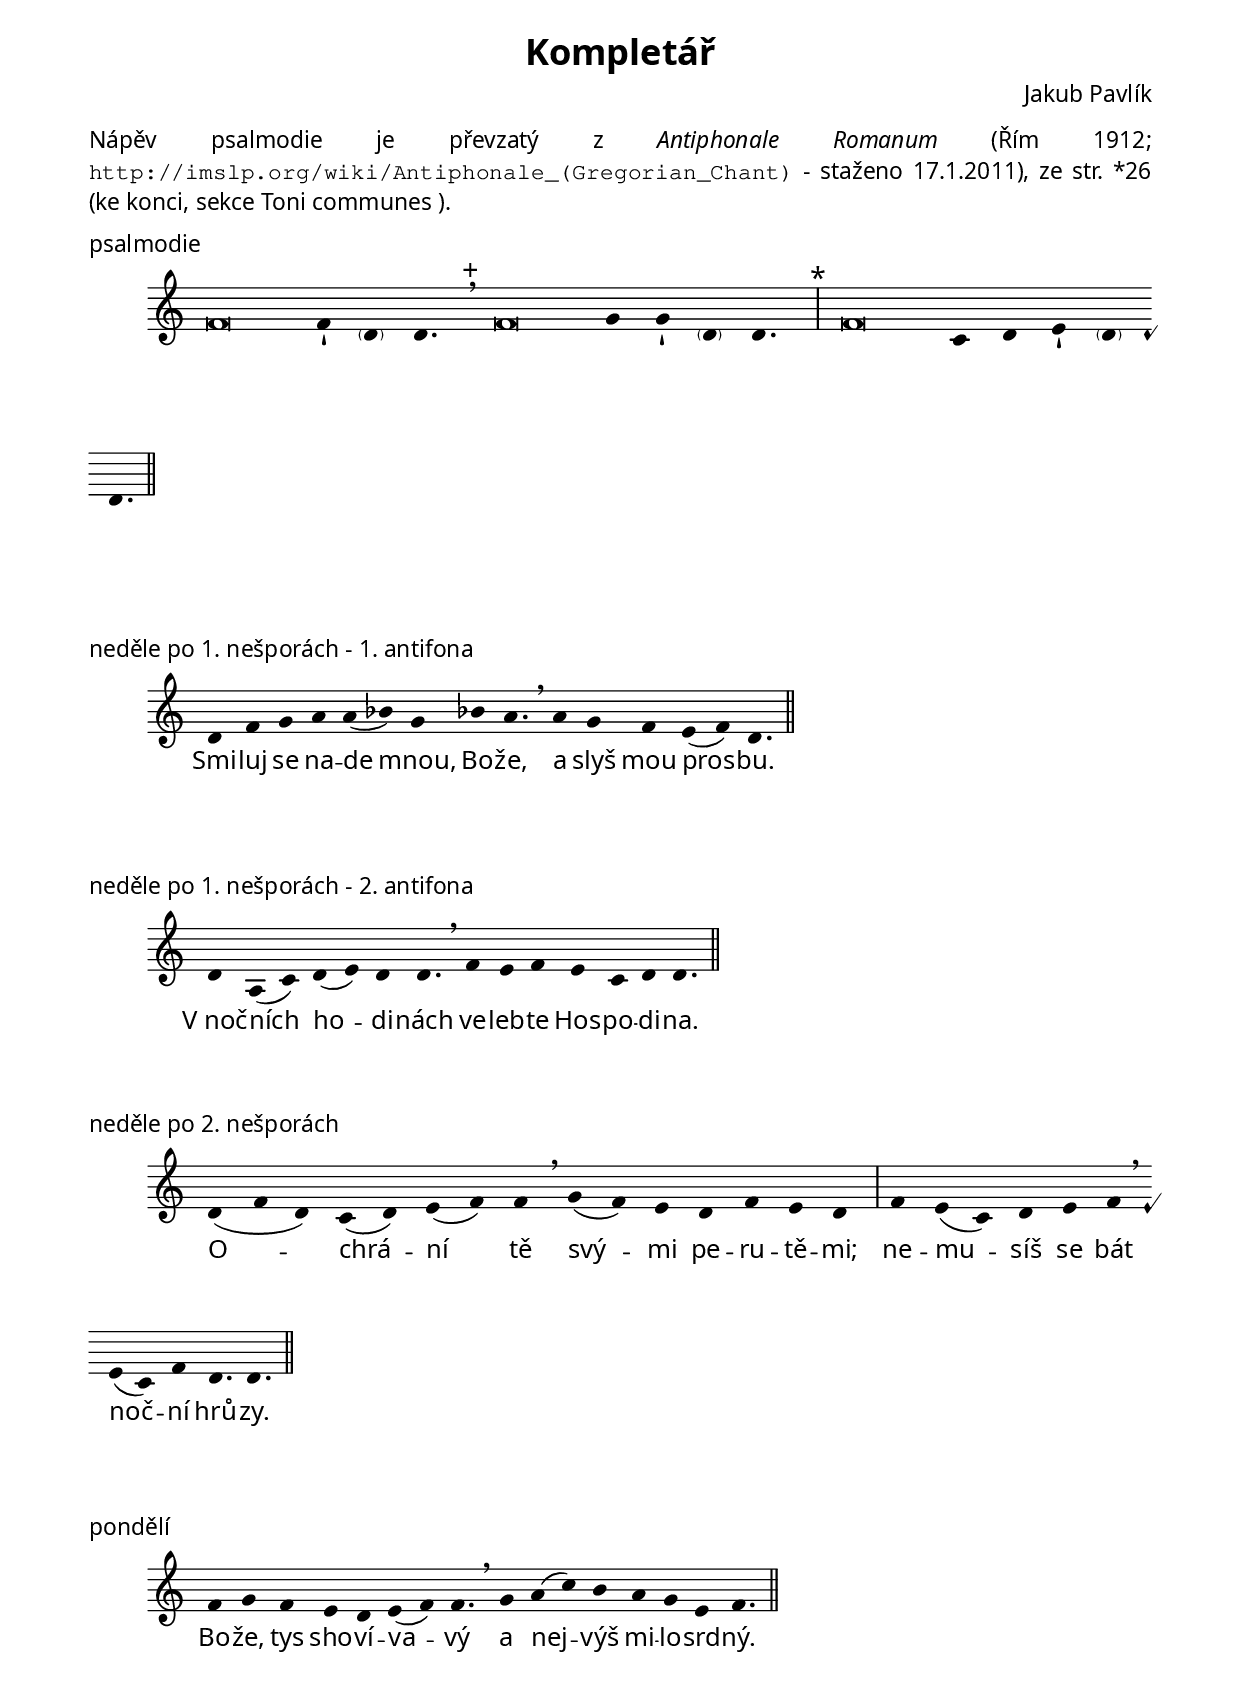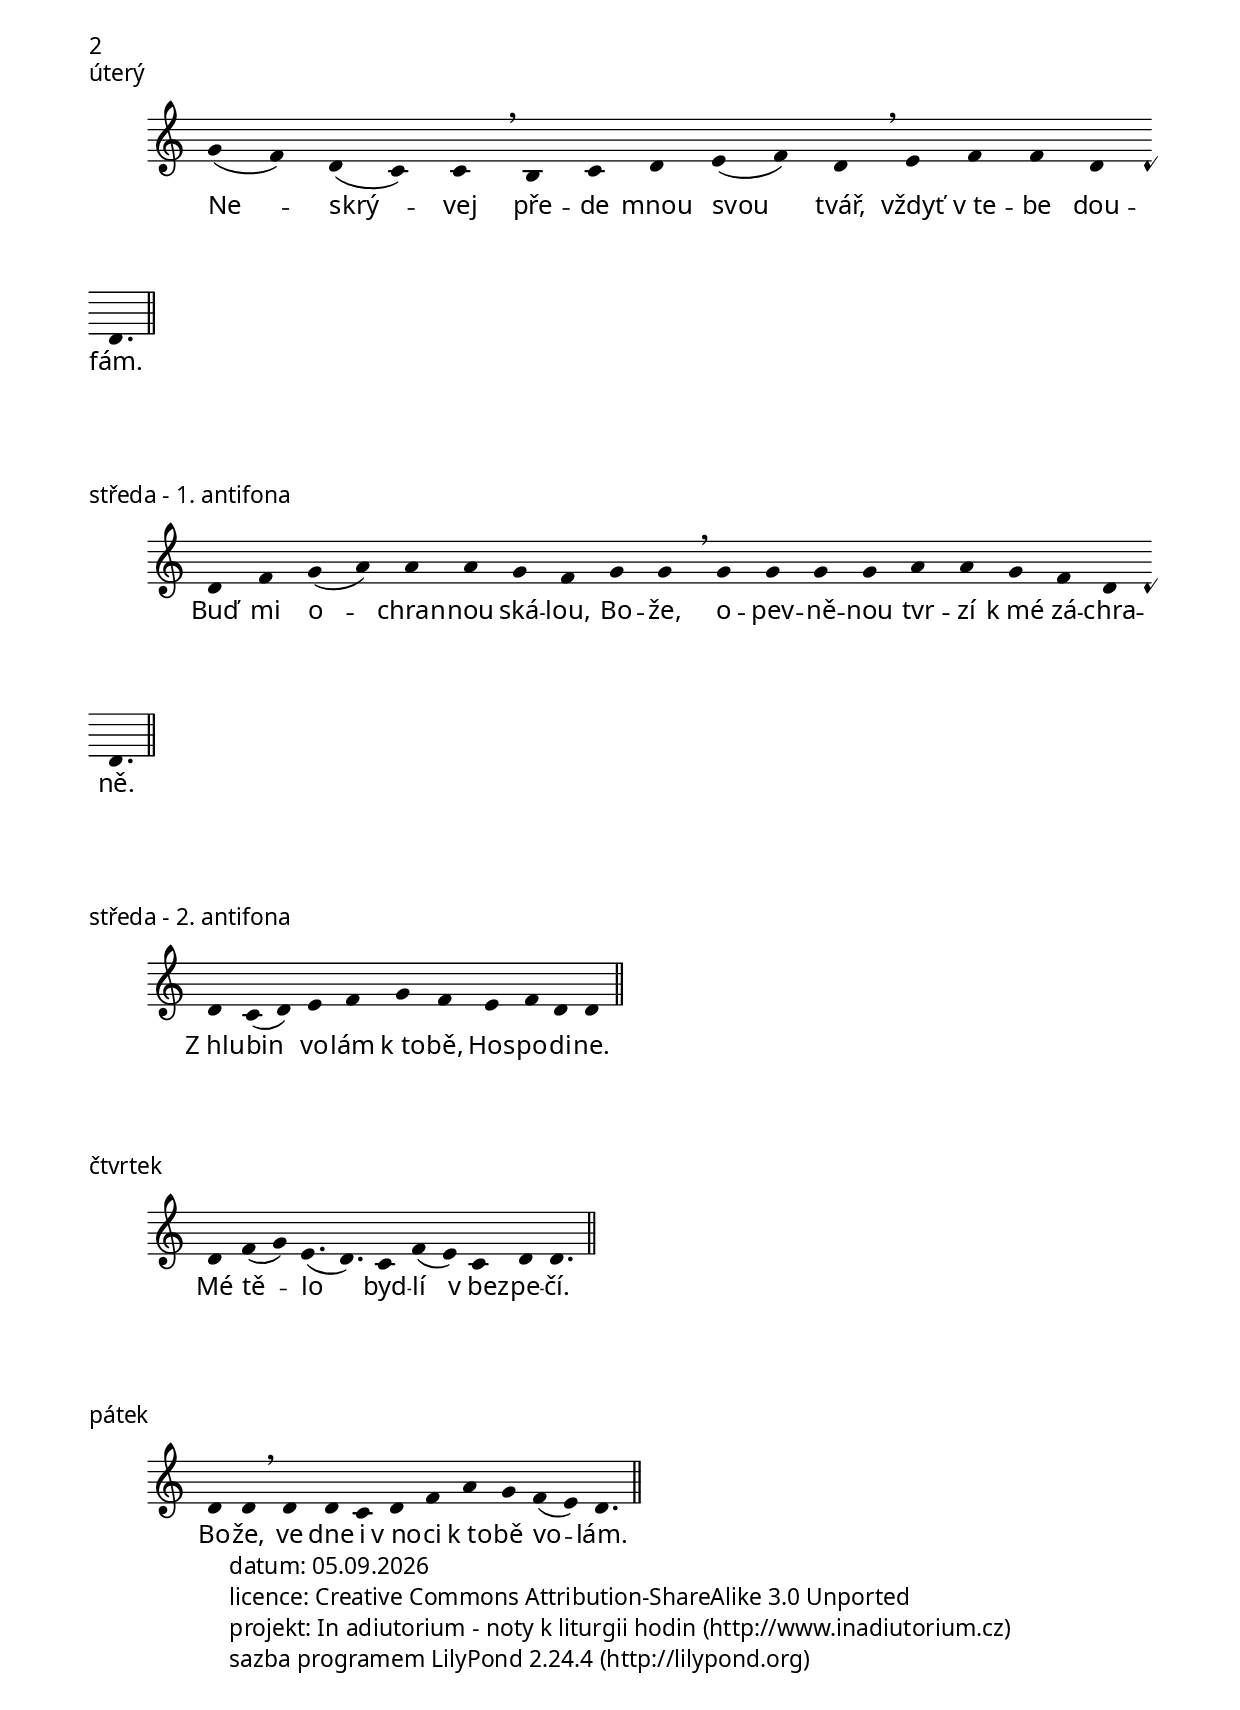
\version "2.12.3"

\header {
  title = "Kompletář"
  composer = "Jakub Pavlík"
}

\include "spolecne.ly"

\paper {
  ragged-bottom=##f
  ragged-last-bottom=##f
}

\markup {
  \justify {
    Nápěv psalmodie je převzatý z \italic{Antiphonale Romanum} (Řím 1912;
    \typewriter{http://imslp.org/wiki/Antiphonale_(Gregorian_Chant)} - 
    staženo 17.1.2011),
    ze str. *26 (ke konci, sekce "Toni communes").
  }
}

\score {
  \relative c' {
    \choralniRezim
    
    f\breve f4-| \parenthesize d d4. \breathe \mark "+"
    f\breve g4 g-| \parenthesize d d4. \bar "|" \mark "*"
    f\breve c4 d e-| \parenthesize d d4. \bar "||"
  }
  \header {
    piece = "psalmodie"
  }
}

\score {
  \relative c' {
    \choralniRezim

    % h bude mit nozicku nahoru - jinak se tu totiz prekryva becko s ligaturou
    \override Stem #'neutral-direction = #up

    d4 f g a a( bes) g bes a4. \breathe
    a4 g f e( f) d4. \bar "||"
  }
  \addlyrics {
    Smi -- luj se na -- de mnou, Bo -- že, a slyš mou pros -- bu.
  }
  \header {
    piece = "neděle po 1. nešporách - 1. antifona"
  }
}

\score {
  \relative c' {
    \choralniRezim
    d4 a( c) d( e) d d4. \breathe
    f4 e f e c d d4. \bar "||"
  }
  \addlyrics {
    V_noč -- ních ho -- di -- nách ve -- leb -- te Hos -- po -- di -- na.
  }
  \header {
    piece = "neděle po 1. nešporách - 2. antifona"
  }
}

\score {
  \relative c' {
    \choralniRezim
    d4( f d) c( d) e( f) f \breathe
    g( f) e d f e d \bar "|"
    f e( c) d e f \breathe
    e( c) f d4. d4. \bar "||"
  }
  \addlyrics {
    O -- chrá -- ní tě svý -- mi pe -- ru -- tě -- mi;
    ne -- mu -- síš se bát noč -- ní hrů -- zy.
  }
  \header {
    piece = "neděle po 2. nešporách"
  }
}

\score {
  \relative c' {
    \choralniRezim
    f4 g f e d e( f) f4. \breathe
    g4 a( c) b a g e f4. \bar "||"
  }
  \addlyrics {
    Bo -- že, tys sho -- ví -- va -- vý a nej -- výš mi -- lo -- srd -- ný.
  }
  \header {
    piece = "pondělí"
  }
}

\pageBreak % -----------------------------------------

\score {
  \relative c' {
    \choralniRezim
    g'4( f) d( c) c \breathe
    b c d e( f) d \breathe
    e f f d d4. \bar "||"
  }
  \addlyrics {
    Ne -- skrý -- vej pře -- de mnou svou tvář,
    vždyť v_te -- be dou -- fám.
  }
  \header {
    piece = "úterý"
  }
}

\score {
  \relative c' {
    \choralniRezim
    d4 f g( a) a a g f g g \breathe
    g g g g a a g f d4 d4. \bar "||"
  }
  \addlyrics {
    Buď mi o -- chran -- nou ská -- lou, Bo -- že,
    o -- pev -- ně -- nou tvr -- zí k_mé zá -- chra -- ně.
  }
  \header {
    piece = "středa - 1. antifona"
  }
}

\score {
  \relative c' {
    \choralniRezim
    d4 c( d) e f g f e f d d \bar "||"
  }
  \addlyrics {
    Z_hlu -- bin vo -- lám k_to -- bě, Hos -- po -- di -- ne.
  }
  \header {
    piece = "středa - 2. antifona"
  }
}

\score {
  \relative c' {
    \choralniRezim
    d4 f( g) e4.( d) c4 f( e) c d d4. \bar "||"
  }
  \addlyrics {
    Mé tě -- lo byd -- lí v_bez -- pe -- čí.
  }
  \header {
    piece = "čtvrtek"
  }
}

\score {
  \relative c' {
    \choralniRezim
    d4 d \breathe
    d d c d f a g f( e) d4. \bar "||"
  }
  \addlyrics {
    Bo -- že, ve dne i v_no -- ci k_to -- bě vo -- lám.
  }
  \header {
    piece = "pátek"
  }
}

%{

% Tady je nachystana sazba choralniho napevu zalmu a antifony pro dobu
% velikonocni, ale zakomentovana, protoze LilyPond si se sazbou gregorianskeho
% choralu umi jen velmi spatne poradit.

\include "gregorian.ly"

\bookpart {
  \header {
    subtitle = "Doba velikonoční"
  }

  \markup {
    \justify {
      Pro dobu velikonoční přebírám nápěv psalmodie a antifonu beze změny
      z Liber usualis.
    }
  }
  
  \score {
    \new VaticanaVoice = "cantuspsalmi" {
      \relative c' {
        \override Staff.StaffSymbol #'color = #(x11-color 'black)

        \clef "vaticana-do3"
        
        g4 a c c c\accentus \[ \cavum a \] \augmentum a
        \divisioMinima \mark "+"
        
        c c c c d\accentus \[ \cavum c \] \augmentum c
        \divisioMaxima \mark "*"
        
        c c c b c a\accentus \[ \cavum g \] \augmentum g
        \finalis
      }
    }
    \header {
    piece = "psalmodie, modus VIII G"
    }
  }

  \score {
    <<
      \new VaticanaVoice = "cantusantiphonae" {
        \relative c' {
          \override Staff.StaffSymbol #'color = #(x11-color 'black)

          \clef "vaticana-do3"
          
          g g\ictus a \[ g \flexa f \] 
          \divisioMinima
          
          a c \[ b \pes c \] \[ \virga a \inclinatum g \inclinatum f \]
          
          \[ g \pes a \] a \augmentum g4 \augmentum g4
          \finalis
        }
      }
      \new Lyrics \lyricsto "cantusantiphonae" {
        Al -- le -- lú -- ia, al -- le -- lú -- ia, al -- le -- lú -- ia.
      }
    >>
    \header {
      piece = "antifona"
    }
  }
}

%}
